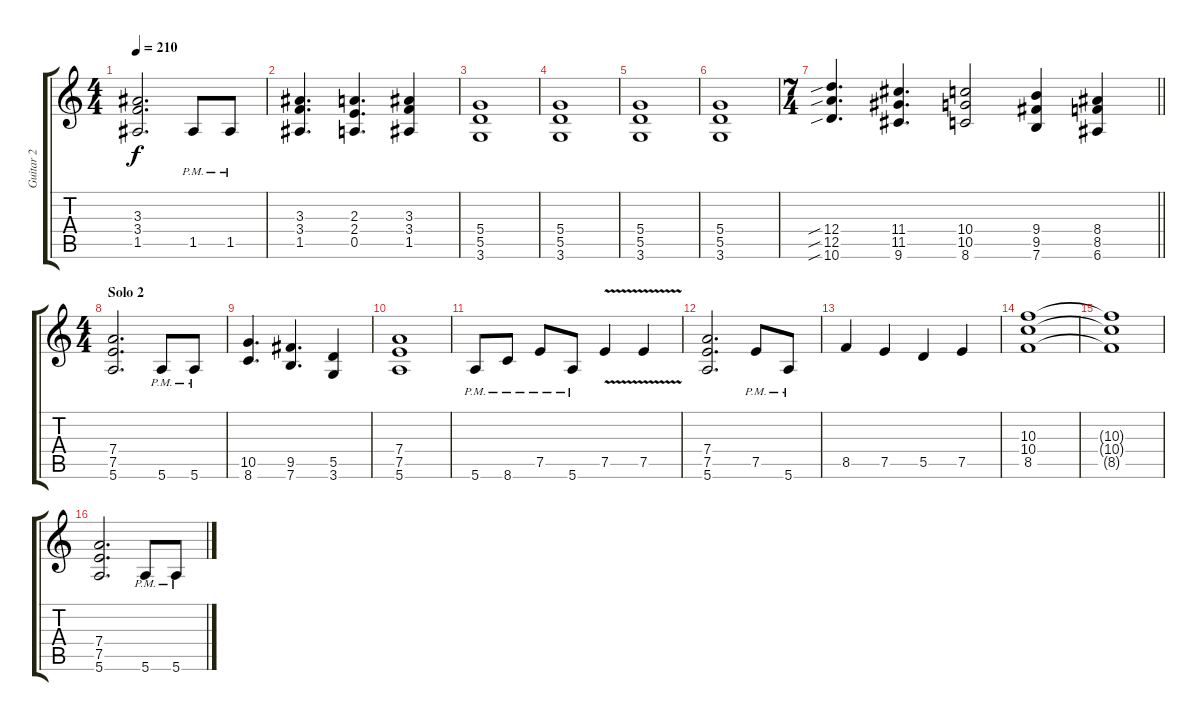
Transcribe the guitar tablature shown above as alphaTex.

\track ("Guitar 2" "Guitar 2") {instrument distortionguitar}
\staff {score tabs}
\tuning (E4 B3 G3 D3 A2 E2) {hide}
\ts (4 4)
\tempo 210
\clef g2
\ks c
(3.3 3.4 1.5).2{d dy f} 1.5{pm}.8 1.5{pm}.8 |
(3.3 3.4 1.5).4{d} (2.3 2.4 0.5).4{d} (3.3 3.4 1.5).4 |
(5.4 5.5 3.6).1 |
(5.4 5.5 3.6).1 |
(5.4 5.5 3.6).1 |
(5.4 5.5 3.6).1 |
\ts (7 4)
\barLineRight lightlight
(12.4{sib} 12.5{sib} 10.6{sib}).4{d} (11.4 11.5 9.6).4{d} (10.4 10.5 8.6).2 (9.4 9.5 7.6).4 (8.4 8.5 6.6).4 |
\ts (4 4)
\section ("" "Solo 2")
(7.4 7.5 5.6).2{d balance 10} 5.6{pm}.8 5.6{pm}.8 |
(10.5 8.6).4{d} (9.5 7.6).4{d} (5.5 3.6).4 |
(7.4 7.5 5.6).1 |
5.6{pm}.8 8.6{pm}.8 7.5{pm}.8 5.6{pm}.8 7.5{v}.4 7.5{v}.4 |
(7.4 7.5 5.6).2{d} 7.5{pm}.8 5.6{pm}.8 |
8.5.4 7.5.4 5.5.4 7.5.4 |
(10.3 10.4 8.5).1 |
(10.3{t} 10.4{t} 8.5{t}).1 |
(7.4 7.5 5.6).2{d} 5.6{pm}.8 5.6{pm}.8
